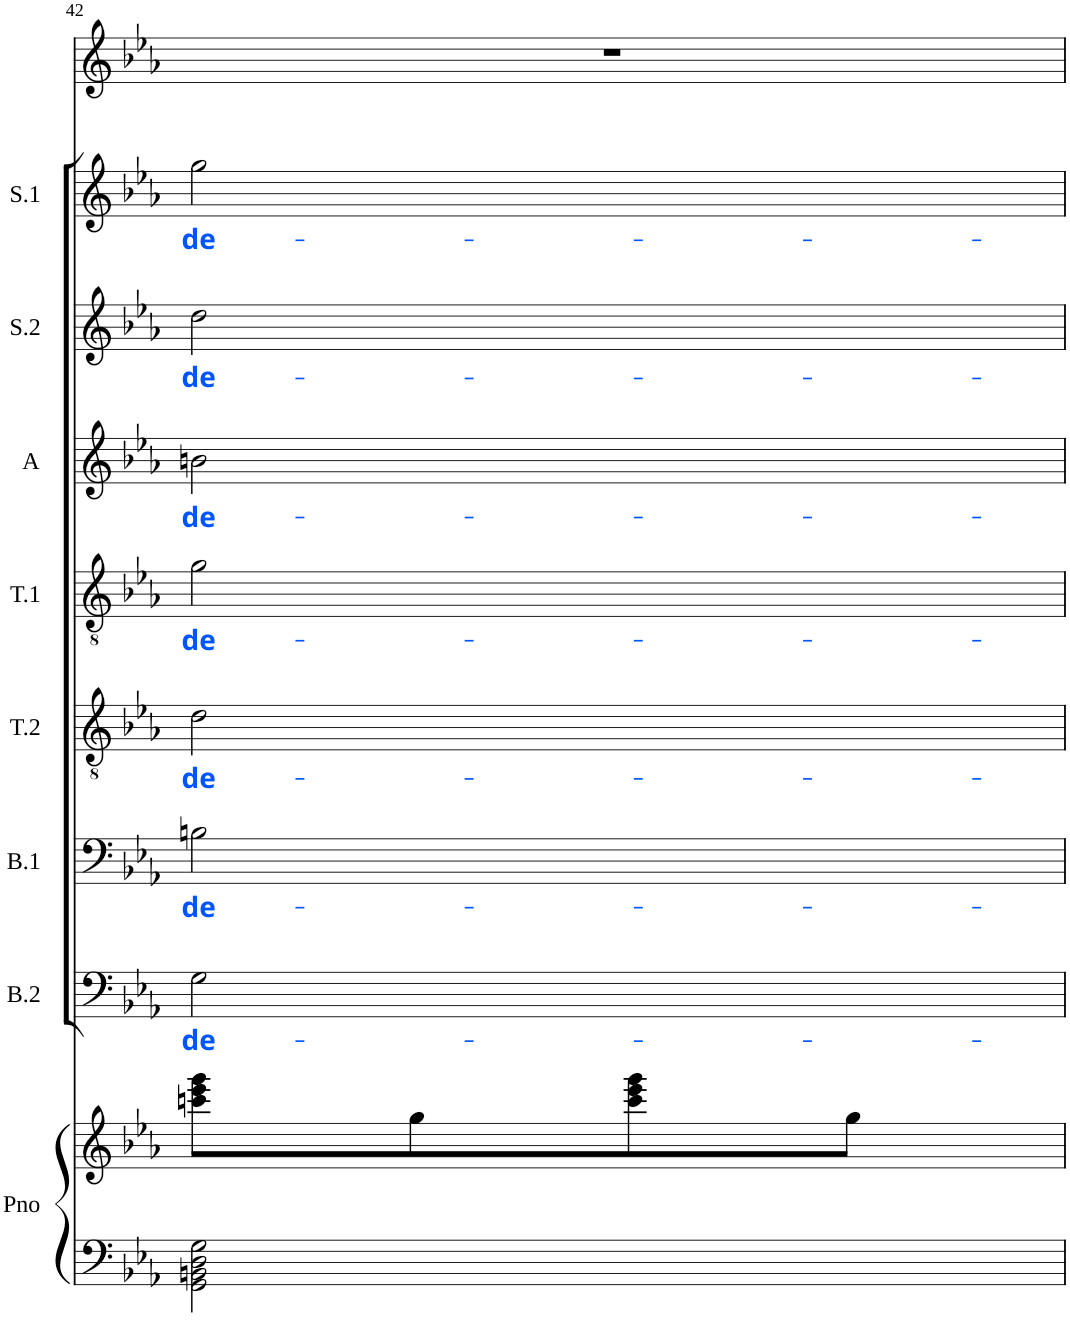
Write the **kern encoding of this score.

**kern	**kern	**kern	**text	**kern	**text	**kern	**text	**kern	**text	**kern	**text	**kern	**text	**kern	**text	**kern
*part9	*part9	*part8	*part8	*part7	*part7	*part6	*part6	*part5	*part5	*part4	*part4	*part3	*part3	*part2	*part2	*part1
*staff10	*staff9	*staff8	*staff8	*staff7	*staff7	*staff6	*staff6	*staff5	*staff5	*staff4	*staff4	*staff3	*staff3	*staff2	*staff2	*staff1
*I"Piano	*	*I"Basse 2	*	*I"Basse 1	*	*I"Tenor 2	*	*I"Tenor 1	*	*I"Alto	*	*I"Soprano 2	*	*I"Soprano 1	*	*I"Voice
*I'Pno	*	*I'B.2	*	*I'B.1	*	*I'T.2	*	*I'T.1	*	*I'A	*	*I'S.2	*	*I'S.1	*	*
!!LO:PB:g=z
*clefF4	*clefG2	*clefF4	*	*clefF4	*	*clefGv2	*	*clefGv2	*	*clefG2	*	*clefG2	*	*clefG2	*	*clefG2
*	*	*	*	*	*	*	*	*	*	*	*	*	*	*	*	*Trd12c21
*k[b-e-a-]	*k[b-e-a-]	*k[b-e-a-]	*	*k[b-e-a-]	*	*k[b-e-a-]	*	*k[b-e-a-]	*	*k[b-e-a-]	*	*k[b-e-a-]	*	*k[b-e-a-]	*	*k[b-e-a-]
*E-:	*E-:	*E-:	*	*E-:	*	*E-:	*	*E-:	*	*E-:	*	*E-:	*	*E-:	*	*E-:
*M2/4	*M2/4	*M2/4	*	*M2/4	*	*M2/4	*	*M2/4	*	*M2/4	*	*M2/4	*	*M2/4	*	*M2/4
=42	=42	=42	=42	=42	=42	=42	=42	=42	=42	=42	=42	=42	=42	=42	=42	=42
!	!	!	!LO:LY:b:color=#0055FF	!	!LO:LY:b:color=#0055FF	!	!LO:LY:b:color=#0055FF	!	!LO:LY:b:color=#0055FF	!	!LO:LY:b:color=#0055FF	!	!LO:LY:b:color=#0055FF	!	!LO:LY:b:color=#0055FF	!
2GG\ 2BBn\ 2D\ 2G\	8cccn\ 8eee-\ 8ggg\L	2G\	de-	2Bn\	de-	2d\	de-	2g\	de-	2bn\	de-	2dd\	de-	2gg\	de-	2r
.	8gg\	.	.	.	.	.	.	.	.	.	.	.	.	.	.	.
.	8ccc\ 8eee-\ 8ggg\	.	.	.	.	.	.	.	.	.	.	.	.	.	.	.
.	8gg\J	.	.	.	.	.	.	.	.	.	.	.	.	.	.	.
=	=	=	=	=	=	=	=	=	=	=	=	=	=	=	=	=
*-	*-	*-	*-	*-	*-	*-	*-	*-	*-	*-	*-	*-	*-	*-	*-	*-
